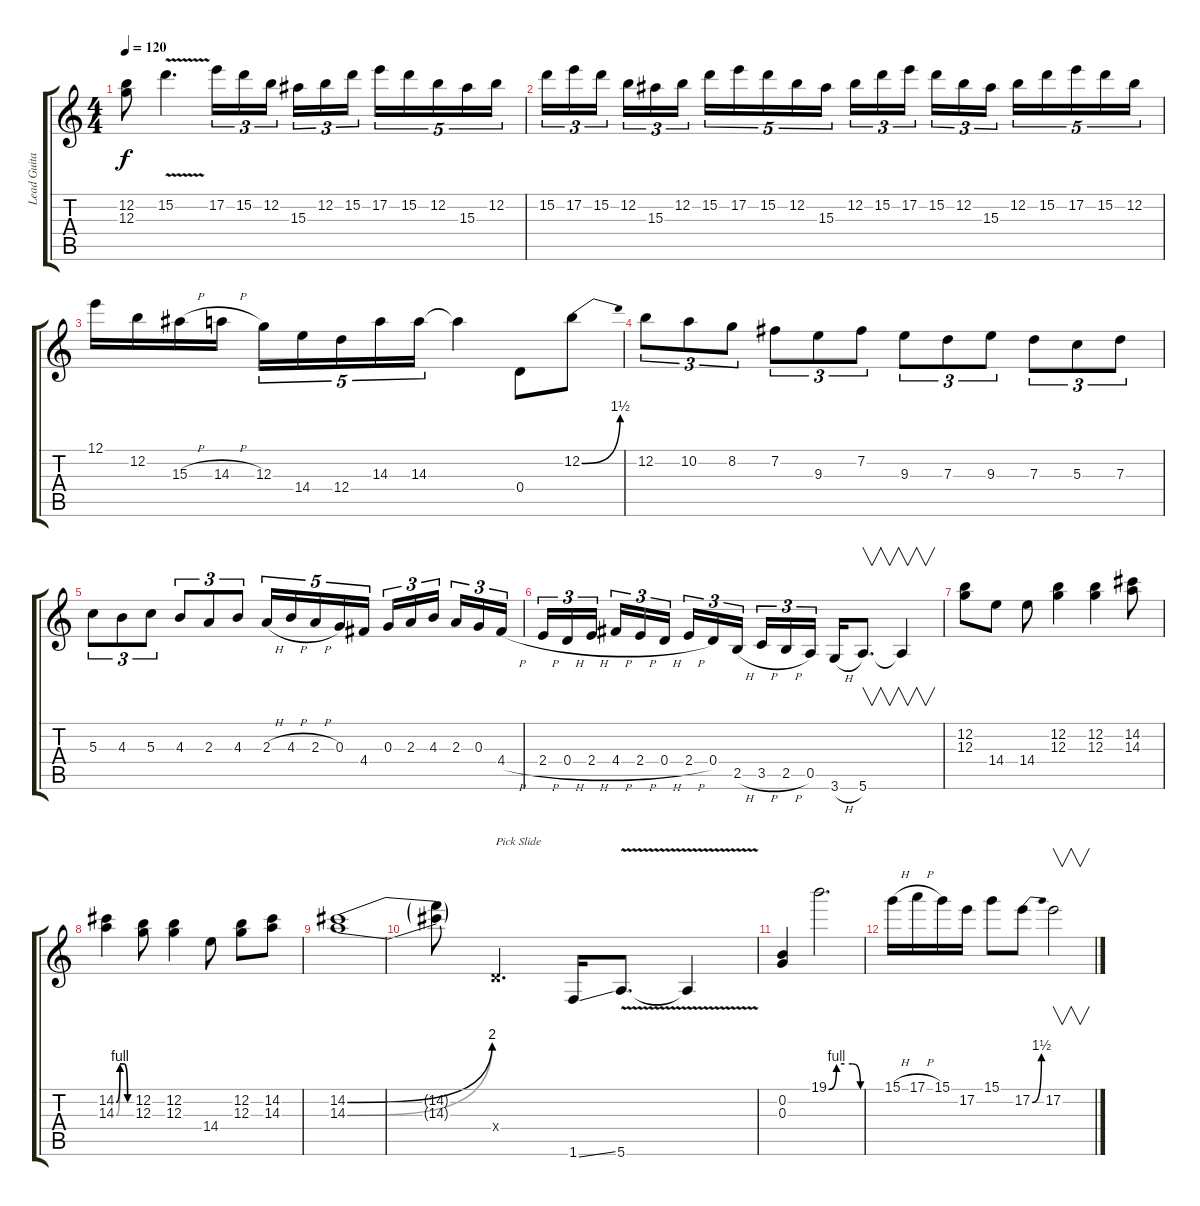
\track ("Lead Guitar" "Lead Guita") {instrument overdrivenguitar}
\staff {score tabs}
\tuning (E4 B3 G3 D3 A2 E2) {hide}
\ts (4 4)
\tempo 120
\clef g2
\ks c
(12.2 12.3).8{dy f} 15.2{v}.4{d} 17.2.16{tu (3 2)} 15.2.16{tu (3 2)} 12.2.16{tu (3 2) beam splitsecondary} 15.3.16{tu (3 2)} 12.2.16{tu (3 2)} 15.2.16{tu (3 2)} 17.2.16{tu (5 4)} 15.2.16{tu (5 4)} 12.2.16{tu (5 4)} 15.3.16{tu (5 4)} 12.2.16{tu (5 4)} |
15.2.16{tu (3 2)} 17.2.16{tu (3 2)} 15.2.16{tu (3 2) beam splitsecondary} 12.2.16{tu (3 2)} 15.3.16{tu (3 2)} 12.2.16{tu (3 2)} 15.2.16{tu (5 4)} 17.2.16{tu (5 4)} 15.2.16{tu (5 4)} 12.2.16{tu (5 4)} 15.3.16{tu (5 4)} 12.2.16{tu (3 2)} 15.2.16{tu (3 2)} 17.2.16{tu (3 2) beam splitsecondary} 15.2.16{tu (3 2)} 12.2.16{tu (3 2)} 15.3.16{tu (3 2)} 12.2.16{tu (5 4)} 15.2.16{tu (5 4)} 17.2.16{tu (5 4)} 15.2.16{tu (5 4)} 12.2.16{tu (5 4)} |
12.1.16 12.2.16 15.3{h}.16 14.3{h}.16 12.3.16{tu (5 4)} 14.4.16{tu (5 4)} 12.4.16{tu (5 4)} 14.3.16{tu (5 4)} 14.3.16{tu (5 4)} 14.3{t}.4 0.4.8 12.2{be (bend 0 0 60 6)}.8 |
12.2.8{tu (3 2) volume 12} 10.2.8{tu (3 2)} 8.2.8{tu (3 2)} 7.2.8{tu (3 2)} 9.3.8{tu (3 2)} 7.2.8{tu (3 2)} 9.3.8{tu (3 2) volume 10} 7.3.8{tu (3 2)} 9.3.8{tu (3 2)} 7.3.8{tu (3 2)} 5.3.8{tu (3 2)} 7.3.8{tu (3 2)} |
5.3.8{tu (3 2) volume 8} 4.3.8{tu (3 2)} 5.3.8{tu (3 2)} 4.3.8{tu (3 2)} 2.3.8{tu (3 2)} 4.3.8{tu (3 2)} 2.3{h}.16{tu (5 4)} 4.3{h}.16{tu (5 4)} 2.3{h}.16{tu (5 4)} 0.3.16{tu (5 4)} 4.4.16{tu (5 4)} 0.3.16{tu (3 2)} 2.3.16{tu (3 2)} 4.3.16{tu (3 2) beam splitsecondary} 2.3.16{tu (3 2)} 0.3.16{tu (3 2)} 4.4{h}.16{tu (3 2)} |
2.4{h}.16{tu (3 2) volume 6} 0.4{h}.16{tu (3 2)} 2.4{h}.16{tu (3 2) beam splitsecondary} 4.4{h}.16{tu (3 2)} 2.4{h}.16{tu (3 2)} 0.4{h}.16{tu (3 2)} 2.4{h}.16{tu (3 2)} 0.4.16{tu (3 2)} 2.5{h}.16{tu (3 2) beam splitsecondary} 3.5{h}.16{tu (3 2)} 2.5{h}.16{tu (3 2)} 0.5.16{tu (3 2)} 3.6{h}.16 5.6.8{v d} 5.6{t}.4{v} |
(12.2 12.3).8{volume 4} 14.4.8 14.4.8 (12.2 12.3).4 (12.2 12.3).4 (14.2 14.3).8 |
(14.2{be (custom 0 0 15 4 30 4 45 0 60 0)} 14.3{be (custom 0 0 15 4 30 4 45 0 60 0)}).4{volume 2} (12.2 12.3).8 (12.2 12.3).4 14.4.8 (12.2 12.3).8 (14.2 14.3).8 |
(14.2{be (bend 0 0 60 8)} 14.3{be (bend 0 0 60 8)}).1{volume 2} |
(14.2{t} 14.3{t}).8 0.4{x}.4{d txt "Pick Slide"} 1.6{ss}.16 5.6{v}.8{d} 5.6{v t}.4 |
(0.2 0.3).4{volume 1} 19.1{be (custom 0 0 15 4 30 4 45 4 60 0)}.2{d} |
15.1{h}.16 17.1{h}.16 15.1.16 17.2.16 15.1.8 17.2{be (bend 0 0 60 6)}.8 17.2.2{v}
